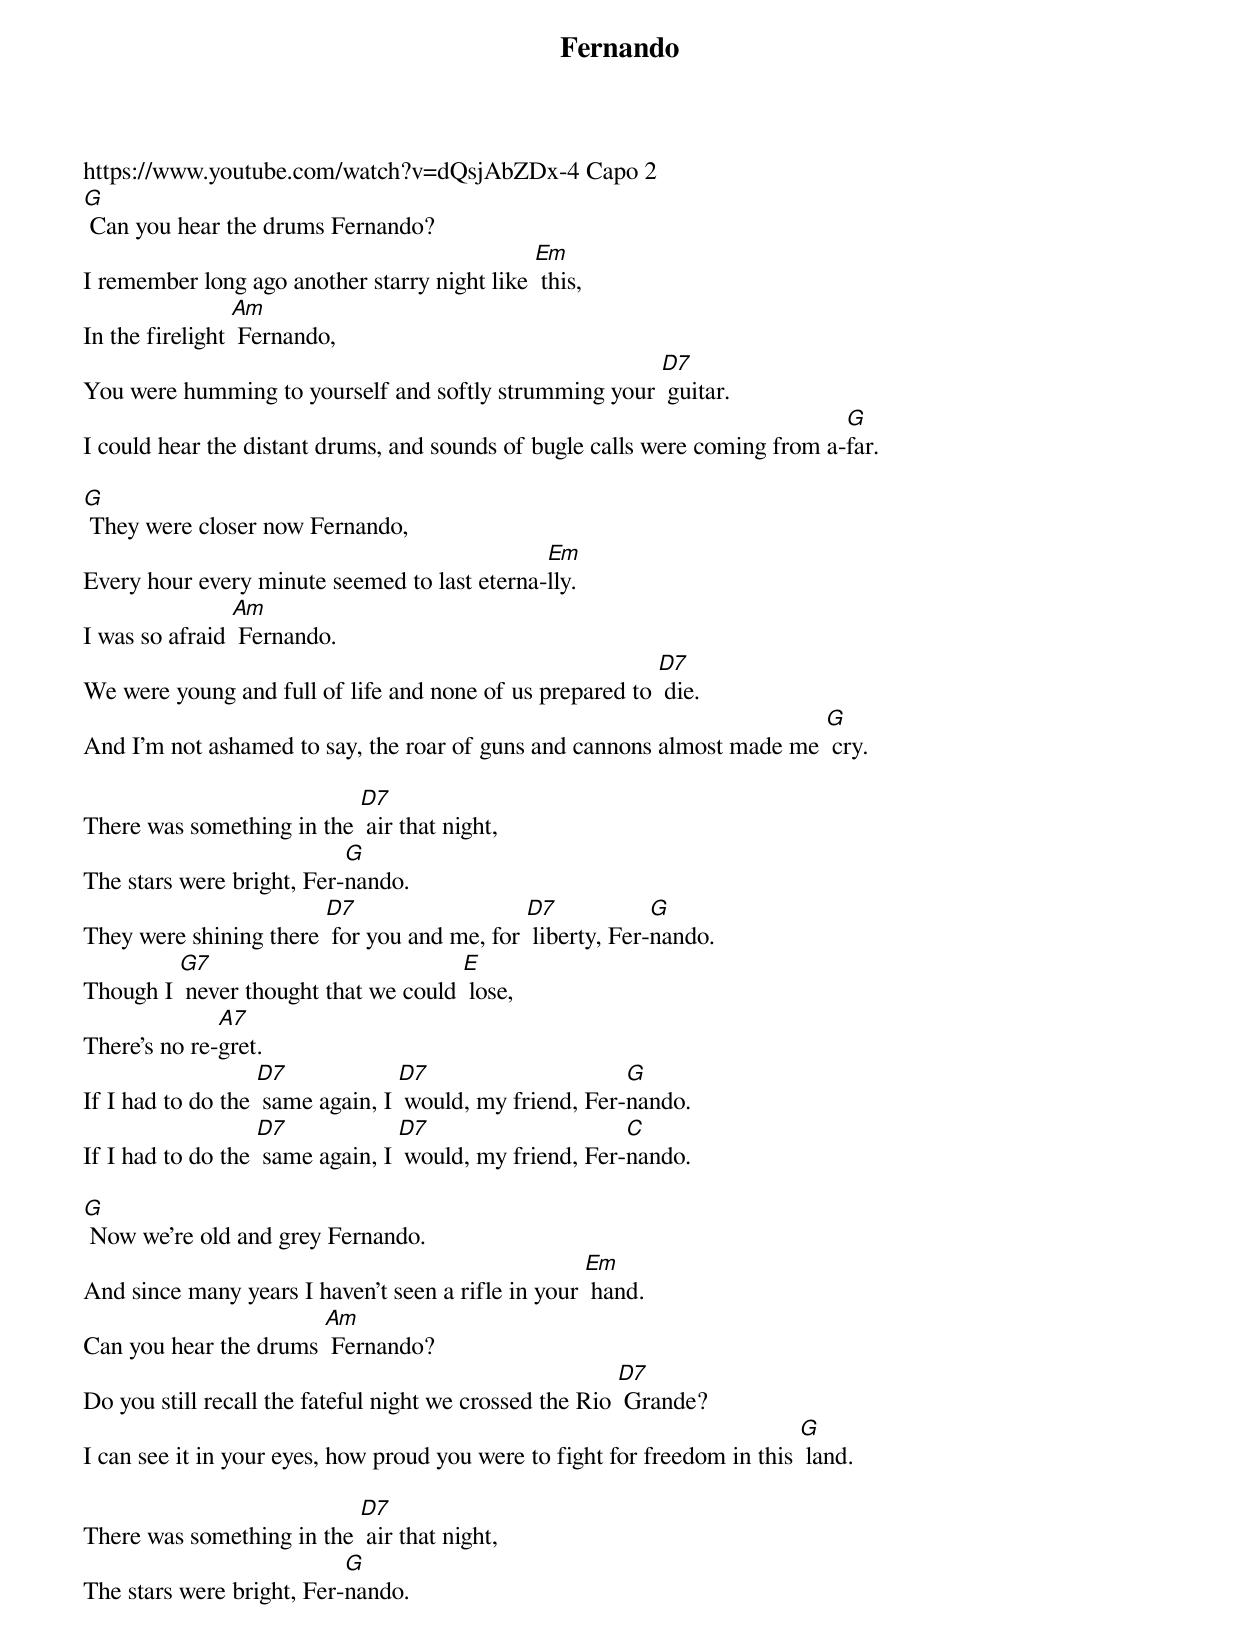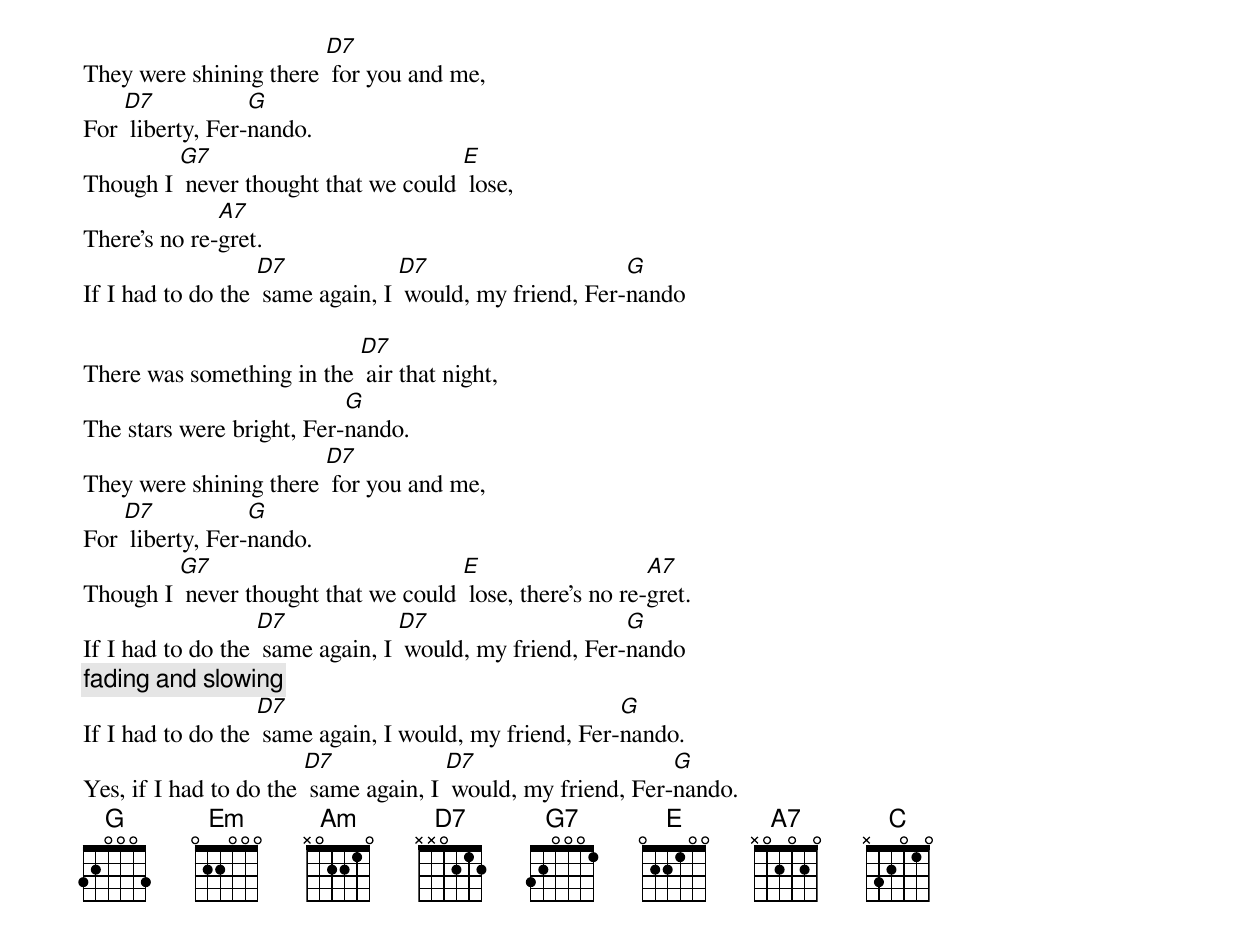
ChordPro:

{title: Fernando}
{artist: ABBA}
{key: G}
https://www.youtube.com/watch?v=dQsjAbZDx-4 Capo 2
[G] Can you hear the drums Fernando?
I remember long ago another starry night like [Em] this,
In the firelight [Am] Fernando,
You were humming to yourself and softly strumming your [D7] guitar.
I could hear the distant drums, and sounds of bugle calls were coming from a-[G]far.

[G] They were closer now Fernando,
Every hour every minute seemed to last eterna-[Em]lly.
I was so afraid [Am] Fernando.
We were young and full of life and none of us prepared to [D7] die.
And I'm not ashamed to say, the roar of guns and cannons almost made me [G] cry.

There was something in the [D7] air that night,
The stars were bright, Fer-[G]nando.
They were shining there [D7] for you and me, for [D7] liberty, Fer-[G]nando.
Though I [G7] never thought that we could [E] lose,
There's no re-[A7]gret.
If I had to do the [D7] same again, I [D7] would, my friend, Fer-[G]nando.
If I had to do the [D7] same again, I [D7] would, my friend, Fer-[C]nando.

[G] Now we're old and grey Fernando.
And since many years I haven't seen a rifle in your [Em] hand.
Can you hear the drums [Am] Fernando?
Do you still recall the fateful night we crossed the Rio [D7] Grande?
I can see it in your eyes, how proud you were to fight for freedom in this [G] land.

There was something in the [D7] air that night,
The stars were bright, Fer-[G]nando.
They were shining there [D7] for you and me,
For [D7] liberty, Fer-[G]nando.
Though I [G7] never thought that we could [E] lose,
There's no re-[A7]gret.
If I had to do the [D7] same again, I [D7] would, my friend, Fer-[G]nando

There was something in the [D7] air that night,
The stars were bright, Fer-[G]nando.
They were shining there [D7] for you and me,
For [D7] liberty, Fer-[G]nando.
Though I [G7] never thought that we could [E] lose, there's no re-[A7]gret.
If I had to do the [D7] same again, I [D7] would, my friend, Fer-[G]nando
{c: fading and slowing}
If I had to do the [D7] same again, I would, my friend, Fer-[G]nando.
Yes, if I had to do the [D7] same again, I [D7] would, my friend, Fer-[G]nando.
